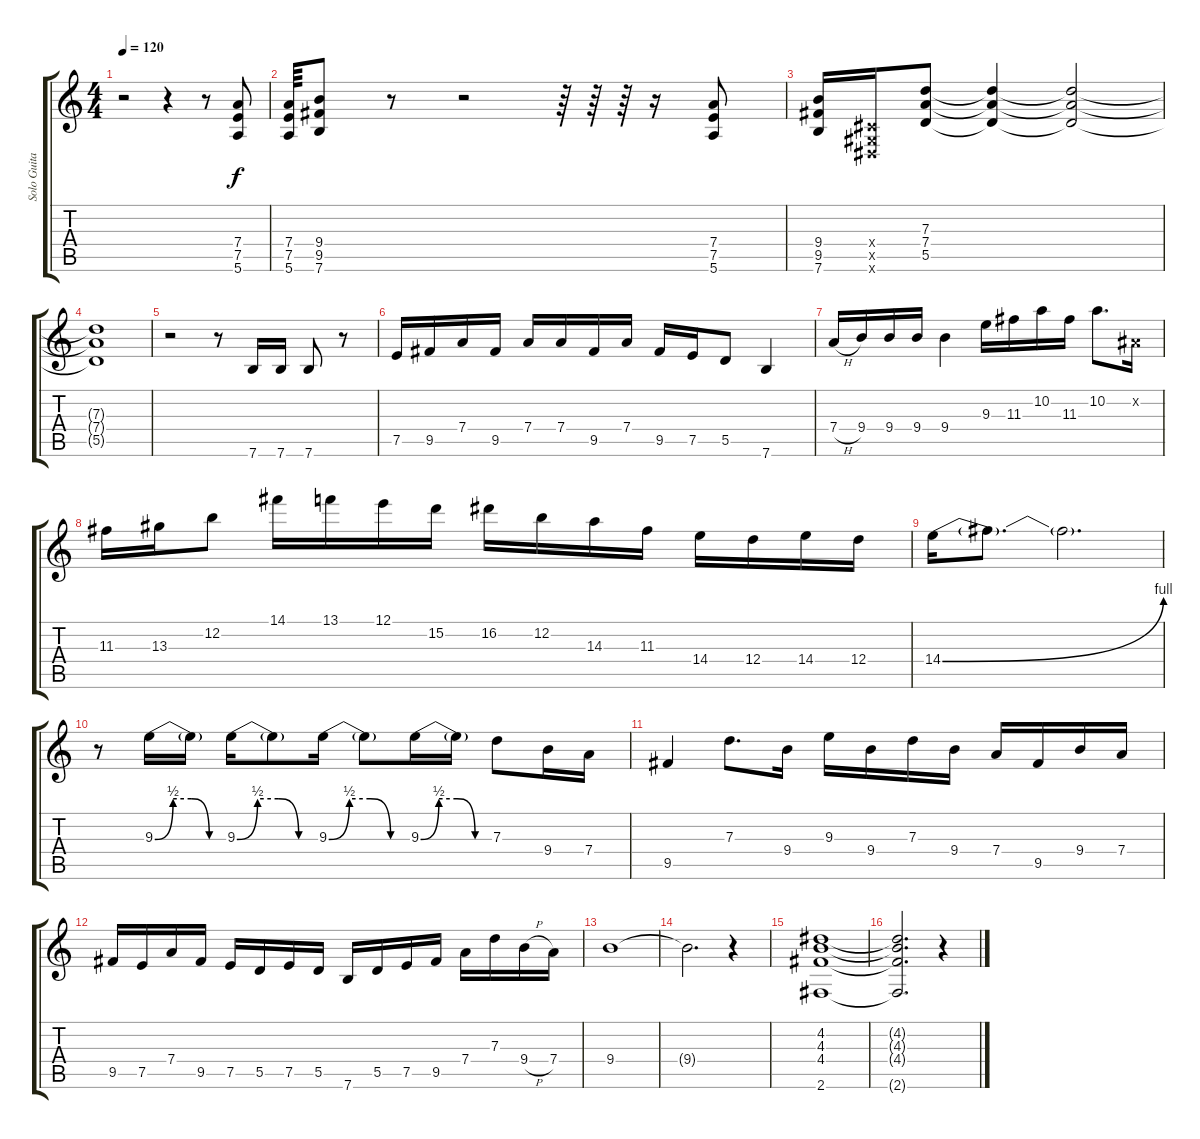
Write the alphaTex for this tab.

\track ("Solo Guitar" "Solo Guita") {instrument overdrivenguitar}
\staff {score tabs}
\tuning (E4 B3 G3 D3 A2 E2) {hide}
\ts (4 4)
\tempo 120
\clef g2
\ks c
r.2{dy f instrument overdrivenguitar} r.4 r.8 (7.4 7.5 5.6).8 |
(7.4 7.5 5.6).64 (9.4 9.5 7.6).8 r.8 r.2 r.64 r.64 r.64 r.16 (7.4 7.5 5.6).8 |
(9.4 9.5 7.6).16 (-1.4{x} -1.5{x} -1.6{x}).16 (7.3 7.4 5.5).8 (7.3{t} 7.4{t} 5.5{t}).4 (7.3{t} 7.4{t} 5.5{t}).2 |
(7.3{t} 7.4{t} 5.5{t}).1 |
r.2 r.8 7.6.16 7.6.16 7.6.8 r.8 |
7.5.16 9.5.16 7.4.16 9.5.16 7.4.16 7.4.16 9.5.16 7.4.16 9.5.16 7.5.16 5.5.8 7.6.4 |
7.4{h}.16 9.4.16 9.4.16 9.4.16 9.4.4 9.3.16 11.3.16 10.2.16 11.3.16 10.2.8{d} -1.2{x}.16 |
11.3.16 13.3.16 12.2.8 14.1.16 13.1.16 12.1.16 15.2.16 16.2.16 12.2.16 14.3.16 11.3.16 14.4.16 12.4.16 14.4.16 12.4.16 |
14.4{be (bend 0 0 60 4)}.16 14.4{t}.8{d} 14.4{t}.2{d} |
r.8 9.3{be (custom 0 0 15 2 30 2 45 0 60 0)}.16 9.3{t}.16 9.3{be (custom 0 0 15 2 30 2 45 0 60 0)}.16 9.3{t}.8 9.3{be (custom 0 0 15 2 30 2 45 0 60 0)}.16 9.3{t}.8 9.3{be (custom 0 0 15 2 30 2 45 0 60 0)}.16 9.3{t}.16 7.3.8 9.4.16 7.4.16 |
9.5.4 7.3.8{d} 9.4.16 9.3.16 9.4.16 7.3.16 9.4.16 7.4.16 9.5.16 9.4.16 7.4.16 |
9.5.16 7.5.16 7.4.16 9.5.16 7.5.16 5.5.16 7.5.16 5.5.16 7.6.16 5.5.16 7.5.16 9.5.16 7.4.16 7.3.16 9.4{h}.16 7.4.16 |
9.4.1 |
9.4{t}.2{d} r.4 |
(4.2 4.3 4.4 2.6).1 |
(4.2{t} 4.3{t} 4.4{t} 2.6{t}).2{d} r.4
